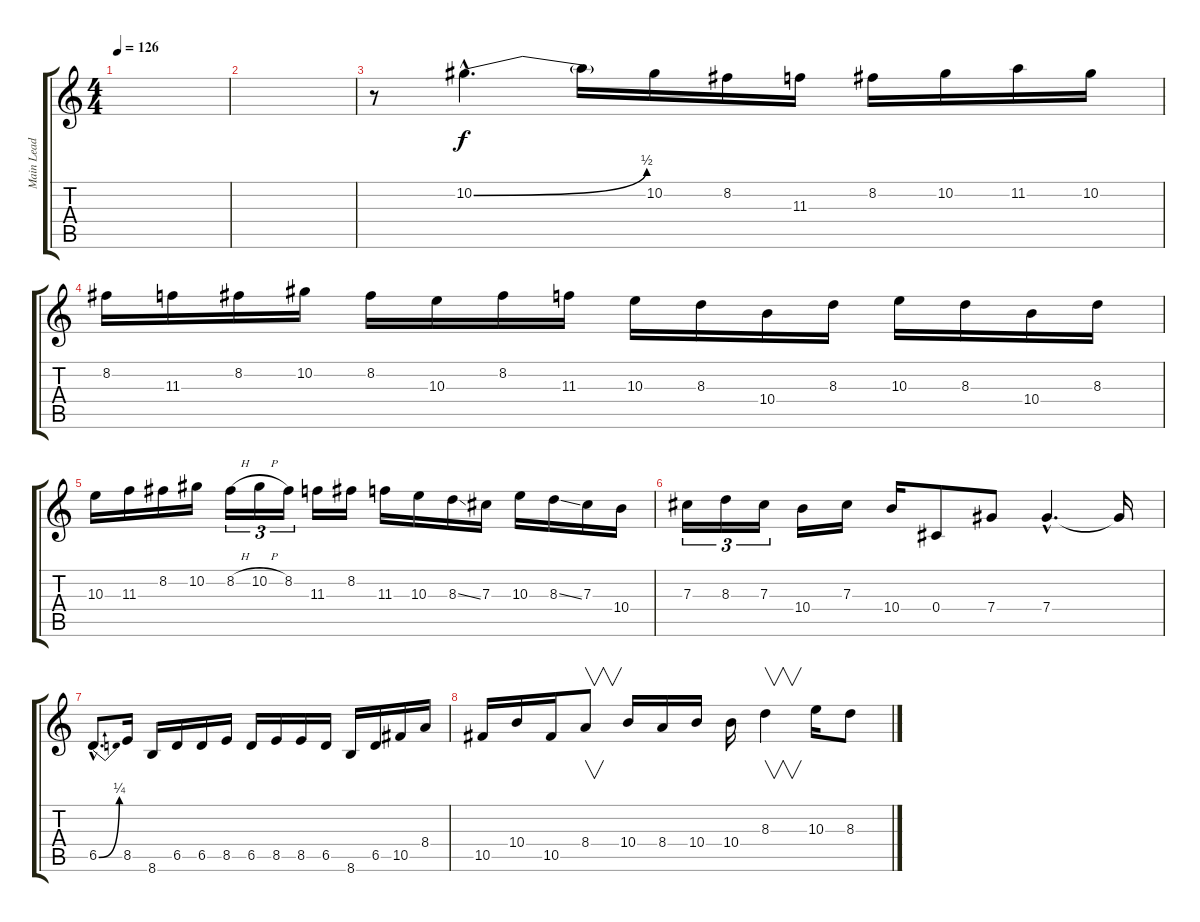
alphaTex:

\track ("Main Lead" "Main Lead") {instrument distortionguitar}
\staff {score tabs}
\tuning (Eb4 Bb3 Gb3 Db3 Ab2 Eb2) {hide}
\ts (4 4)
\tempo 126
\clef g2
\ks c
|
|
r.8 10.2{be (bend 0 0 60 2) hac}.4{d} 10.2{t}.16 10.2.16 8.2.16 11.3.16 8.2.16 10.2.16 11.2.16 10.2.16 |
8.2.16 11.3.16 8.2.16 10.2.16 8.2.16 10.3.16 8.2.16 11.3.16 10.3.16 8.3.16 10.4.16 8.3.16 10.3.16 8.3.16 10.4.16 8.3.16 |
10.3.16 11.3.16 8.2.16 10.2.16 8.2{h}.16{tu (3 2)} 10.2{h}.16{tu (3 2)} 8.2.16{tu (3 2)} 11.3.16 8.2.16 11.3.16 10.3.16 8.3{ss}.16 7.3.16 10.3.16 8.3{ss}.16 7.3.16 10.4.16 |
7.3.16{tu (3 2)} 8.3.16{tu (3 2)} 7.3.16{tu (3 2)} 10.4.16 7.3.16 10.4.16 0.4.8 7.4.8 7.4{hac}.4{d} 7.4{t}.16 |
6.5{be (bend 0 0 60 1) hac}.8{d} 8.5.16 8.6.16 6.5.16 6.5.16 8.5.16 6.5.16 8.5.16 8.5.16 6.5.16 8.6.16 6.5.16 10.5.16 8.4.16 |
10.5.16 10.4.16 10.5.16 8.4.8{v} 10.4.16 8.4.16 10.4.16 10.4.16 8.3.4{v} 10.3.16 8.3.8
